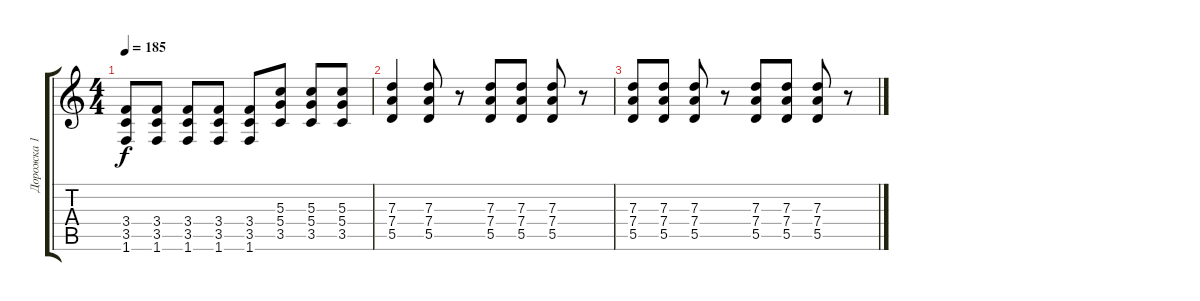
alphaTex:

\track ("Дорожка 1" "Дорожка 1") {instrument overdrivenguitar}
\staff {score tabs}
\tuning (E4 B3 G3 D3 A2 E2) {hide}
\ts (4 4)
\tempo 185
\clef g2
\ks c
(3.4 3.5 1.6).8{dy f} (3.4 3.5 1.6).8 (3.4 3.5 1.6).8 (3.4 3.5 1.6).8 (3.4 3.5 1.6).8 (5.3 5.4 3.5).8 (5.3 5.4 3.5).8 (5.3 5.4 3.5).8 |
(7.3 7.4 5.5).4 (7.3 7.4 5.5).8 r.8 (7.3 7.4 5.5).8 (7.3 7.4 5.5).8 (7.3 7.4 5.5).8 r.8 |
(7.3 7.4 5.5).8 (7.3 7.4 5.5).8 (7.3 7.4 5.5).8 r.8 (7.3 7.4 5.5).8 (7.3 7.4 5.5).8 (7.3 7.4 5.5).8 r.8
